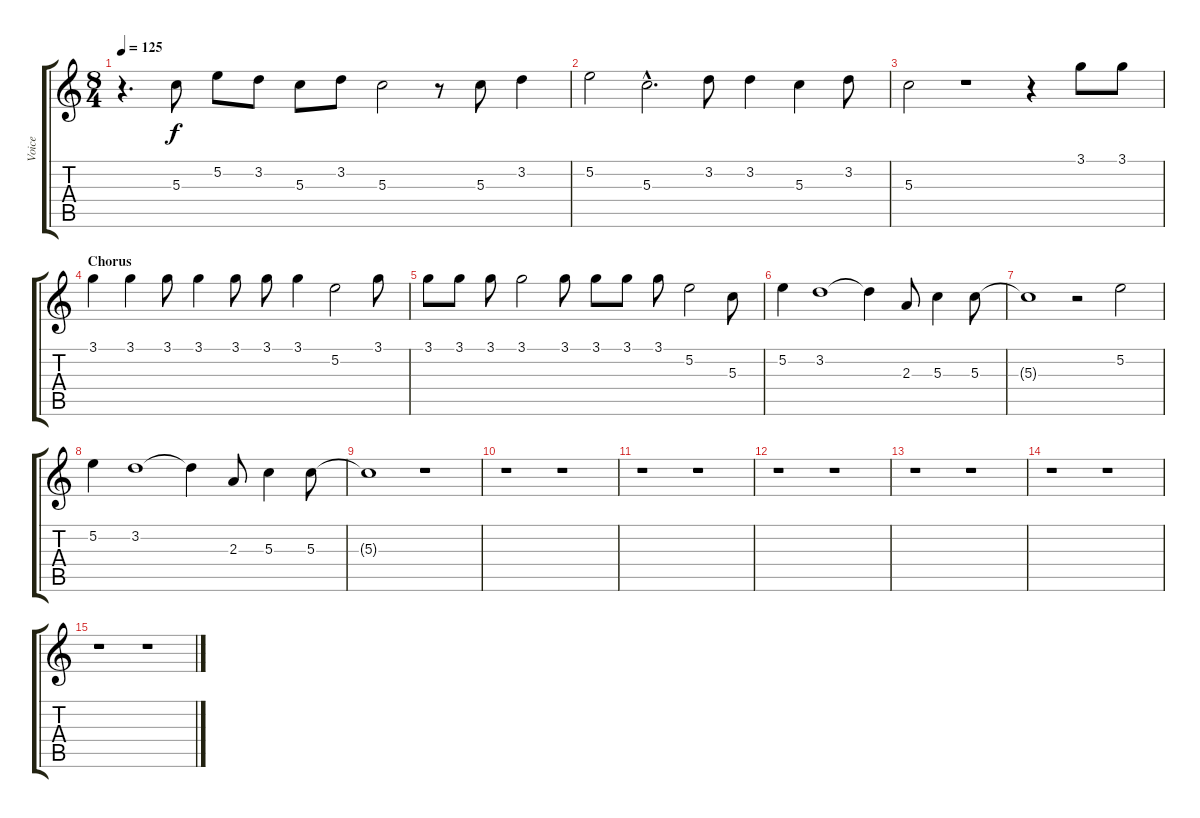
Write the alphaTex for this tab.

\track ("Voice" "Voice") {instrument distortionguitar}
\staff {score tabs}
\tuning (E4 B3 G3 D3 A2 E2) {hide}
\ts (8 4)
\tempo 125
\clef g2
\ks c
r.4{d dy f} 5.3.8 5.2.8 3.2.8 5.3.8 3.2.8 5.3.2 r.8 5.3.8 3.2.4 |
5.2.2 5.3{hac}.2{d} 3.2.8 3.2.4 5.3.4 3.2.8 |
5.3.2 r.1 r.4 3.1.8 3.1.8 |
\section ("" "Chorus")
3.1.4 3.1.4 3.1.8 3.1.4 3.1.8 3.1.8 3.1.4 5.2.2 3.1.8 |
3.1.8 3.1.8 3.1.8 3.1.2 3.1.8 3.1.8 3.1.8 3.1.8 5.2.2 5.3.8 |
5.2.4 3.2.1 3.2{t}.4 2.3.8 5.3.4 5.3.8 |
5.3{t}.1 r.2 5.2.2 |
5.2.4 3.2.1 3.2{t}.4 2.3.8 5.3.4 5.3.8 |
5.3{t}.1 r.1 |
r.1 r.1 |
r.1 r.1 |
r.1 r.1 |
r.1 r.1 |
r.1 r.1 |
r.1 r.1
